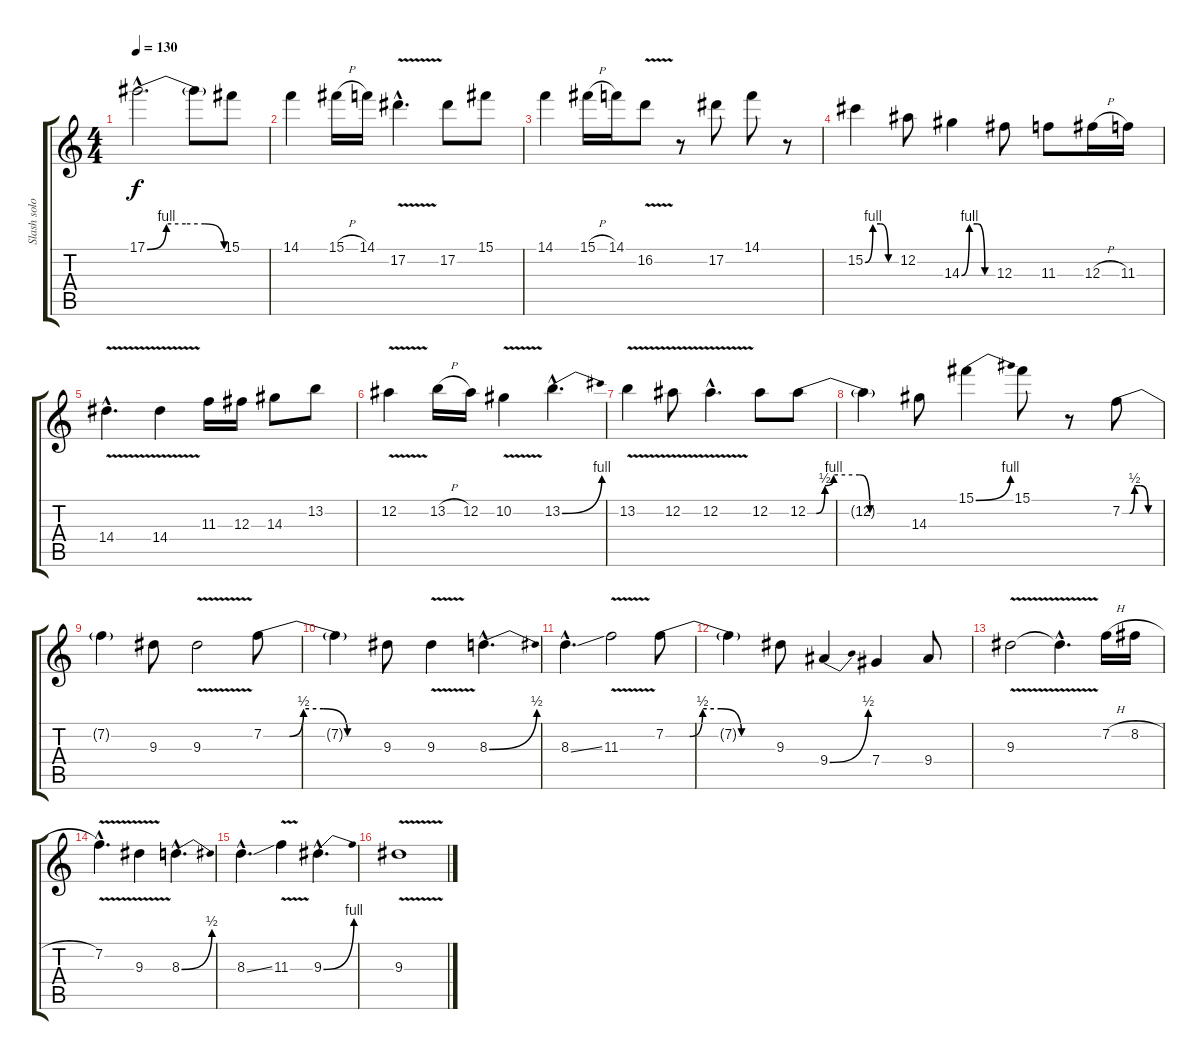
\track ("Slash solo" "Slash solo") {instrument overdrivenguitar}
\staff {score tabs}
\tuning (Eb4 Bb3 Gb3 Db3 Ab2 Eb2) {hide}
\ts (4 4)
\tempo 130
\clef g2
\ks c
17.1{be (custom 0 0 15 4 30 4 45 4 60 0) hac}.2{d dy f} 17.1{t}.8 15.1.8 |
14.1.4 15.1{h}.16 14.1.16 17.2{v hac}.4{d} 17.2.8 15.1.8 |
14.1.4 15.1{h}.16 14.1.16 16.2{v}.8 r.8 17.2.8 14.1.8 r.8 |
15.2{be (custom 0 0 15 4 30 4 45 0 60 0)}.4 12.2.8 14.3{be (custom 0 0 15 4 30 4 45 0 60 0)}.4 12.3.8 11.3.8 12.3{h}.16 11.3.16 |
14.4{v hac}.4{d} 14.4{v}.4 11.3.16 12.3.16 14.3.8 13.2.8 |
12.2{v}.4 13.2{h}.16 12.2.16 10.2{v}.4 13.2{be (bend 0 0 60 4) hac}.4{d} |
13.2{v}.4 12.2{v}.8 12.2{v hac}.4{d} 12.2.8 12.2{be (custom 0 0 5 0 10 2 15 4 30 4 36 0 45 0 60 0)}.8 |
12.2{t}.4 14.3.8 15.1{be (bend 0 0 60 4)}.4 15.1.8 r.8 7.2{be (custom 0 0 12 0 20 2 30 2 42 0 46 0 50 0 55 0 60 0)}.8 |
7.2{t}.4 9.3.8 9.3{v}.2 7.2{be (custom 0 0 13 0 20 2 30 2 42 0 47 0 51 0 55 0 60 0)}.8 |
7.2{t}.4 9.3.8 9.3{v}.4 8.3{be (bend 0 0 60 2) hac}.4{d} |
8.3{ss hac}.4{d} 11.3{v}.2 7.2{be (custom 0 0 13 0 20 2 30 2 41 0 43 0 60 0)}.8 |
7.2{t}.4 9.3.8 9.4{be (bend 0 0 60 2)}.4 7.4.4 9.4.8 |
9.3{v}.2 9.3{hac t}.4{d} 7.2{h}.16 8.2{h}.16 |
7.2{v hac}.4{d} 9.3{v}.4 8.3{be (bend 0 0 60 2) hac}.4{d} |
8.3{ss hac}.4{d} 11.3{v}.4 9.3{be (bend 0 0 60 4) hac}.4{d} |
9.3{v}.1
